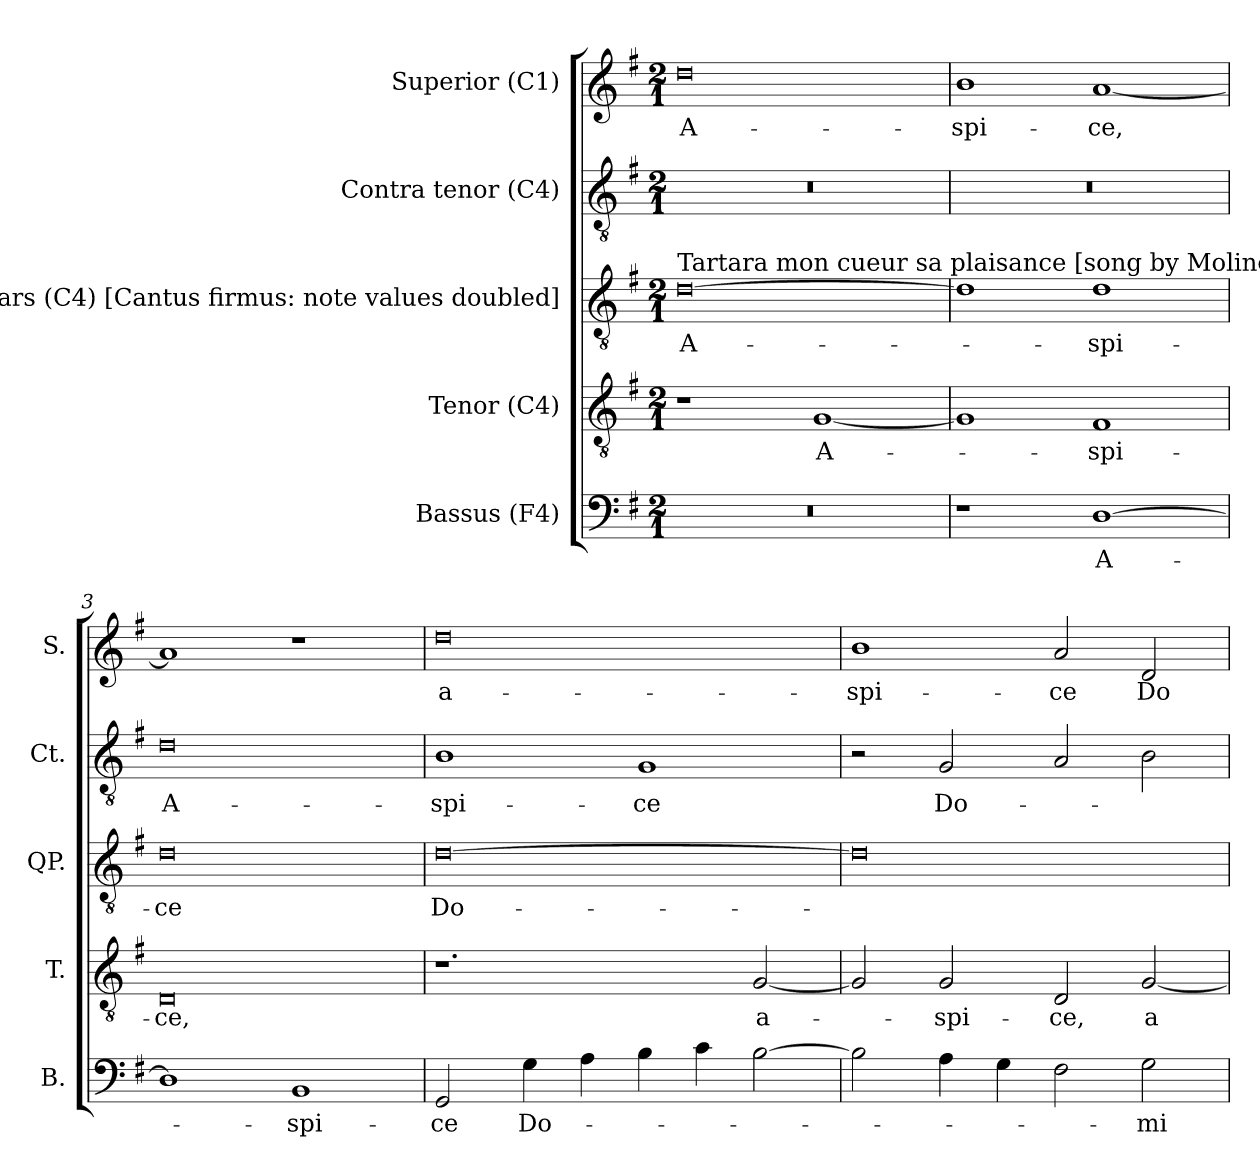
**kern	**text	**kern	**text	**kern	**text	**kern	**text	**kern	**text
*part5	*part5	*part4	*part4	*part3	*part3	*part2	*part2	*part1	*part1
*staff5	*staff5	*staff4	*staff4	*staff3	*staff3	*staff2	*staff2	*staff1	*staff1
*I"Bassus (F4)	*	*I"Tenor (C4)	*	*I"Quinta pars (C4) [Cantus firmus: note values doubled]	*	*I"Contra tenor (C4)	*	*I"Superior (C1)	*
*I'B.	*	*I'T.	*	*I'QP.	*	*I'Ct.	*	*I'S.	*
!!LO:PB:g=z
*clefF4	*	*clefGv2	*	*clefGv2	*	*clefGv2	*	*clefG2	*
*	*	*ITrd7c12	*	*ITrd7c12	*	*	*	*	*
*k[f#]	*	*k[f#]	*	*k[f#]	*	*k[f#]	*	*k[f#]	*
*G:	*	*G:	*	*G:	*	*G:	*	*G:	*
*M2/1	*	*M2/1	*	*M2/1	*	*M2/1	*	*M2/1	*
=1	=1	=1	=1	=1	=1	=1	=1	=1	=1
!LO:N:vis=1	!	!	!	!	!	!	!	!	!
!	!	!	!	!	!LO:LY:b:color=#000000	!LO:N:vis=1	!	!	!
!	!	!	!	!LO:TX:a:t=Tartara mon cueur sa plaisance [song by Molinet]	!	!	!	!	!
!	!	!	!	!	!	!	!	!	!LO:LY:b:color=#000000
0r	.	1r	.	[0Di	A-	0r	.	0ddi	A-
!	!	!	!LO:LY:b:color=#000000	!	!	!	!	!	!
.	.	[1GGi	A-	.	.	.	.	.	.
=2	=2	=2	=2	=2	=2	=2	=2	=2	=2
!	!	!	!	!	!	!LO:N:vis=1	!	!	!
!	!	!	!	!	!	!	!	!	!LO:LY:b:color=#000000
1r	.	1GGi]	.	1Di]	.	0r	.	1bi	-spi-
!	!LO:LY:b:color=#000000	!	!	!	!	!	!	!	!
!	!	!	!LO:LY:b:color=#000000	!	!	!	!	!	!
!	!	!	!	!	!LO:LY:b:color=#000000	!	!	!	!
!	!	!	!	!	!	!	!	!	!LO:LY:b:color=#000000
[1Di	A-	1FF#i	-spi-	1Di	-spi-	.	.	[1ai	-ce,
=3	=3	=3	=3	=3	=3	=3	=3	=3	=3
!	!	!	!LO:LY:b:color=#000000	!	!	!	!	!	!
!	!	!	!	!	!LO:LY:b:color=#000000	!	!	!	!
!	!	!	!	!	!	!	!LO:LY:b:color=#000000	!	!
1Di]	.	0DDi	-ce,	0Di	-ce	0di	A-	1ai]	.
!	!LO:LY:b:color=#000000	!	!	!	!	!	!	!	!
1BBi	-spi-	.	.	.	.	.	.	1r	.
=4	=4	=4	=4	=4	=4	=4	=4	=4	=4
!	!LO:LY:b:color=#000000	!	!	!	!	!	!	!	!
!	!	!	!	!	!LO:LY:b:color=#000000	!	!	!	!
!	!	!	!	!	!	!	!LO:LY:b:color=#000000	!	!
!	!	!	!	!	!	!	!	!	!LO:LY:b:color=#000000
2GGi/	-ce	1.r	.	[0Di	Do-	1Bi	-spi-	0ddi	a-
!	!LO:LY:b:color=#000000	!	!	!	!	!	!	!	!
4Gi\	Do-	.	.	.	.	.	.	.	.
4Ai\	.	.	.	.	.	.	.	.	.
!	!	!	!	!	!	!	!LO:LY:b:color=#000000	!	!
4Bi\	.	.	.	.	.	1Gi	-ce	.	.
4ci\	.	.	.	.	.	.	.	.	.
!	!	!	!LO:LY:b:color=#000000	!	!	!	!	!	!
[2Bi\	.	[2GGi/	a-	.	.	.	.	.	.
!!LO:LB:g=z
=5	=5	=5	=5	=5	=5	=5	=5	=5	=5
!	!	!	!	!	!	!	!	!	!LO:LY:b:color=#000000
2Bi\]	.	2GGi/]	.	0Di]	.	2r	.	1bi	-spi-
!	!	!	!LO:LY:b:color=#000000	!	!	!	!	!	!
!	!	!	!	!	!	!	!LO:LY:b:color=#000000	!	!
4Ai\	.	2GGi/	-spi-	.	.	2Gi/	Do-	.	.
4Gi\	.	.	.	.	.	.	.	.	.
!	!	!	!LO:LY:b:color=#000000	!	!	!	!	!	!
!	!	!	!	!	!	!	!	!	!LO:LY:b:color=#000000
2F#i\	.	2DDi/	-ce,	.	.	2Ai/	.	2ai/	-ce
!	!LO:LY:b:color=#000000	!	!	!	!	!	!	!	!
!	!	!	!LO:LY:b:color=#000000	!	!	!	!	!	!
!	!	!	!	!	!	!	!	!	!LO:LY:b:color=#000000
2Gi\	-mi-	[2GGi/	a-	.	.	2Bi\	.	2di/	Do-
=	=	=	=	=	=	=	=	=	=
*-	*-	*-	*-	*-	*-	*-	*-	*-	*-
